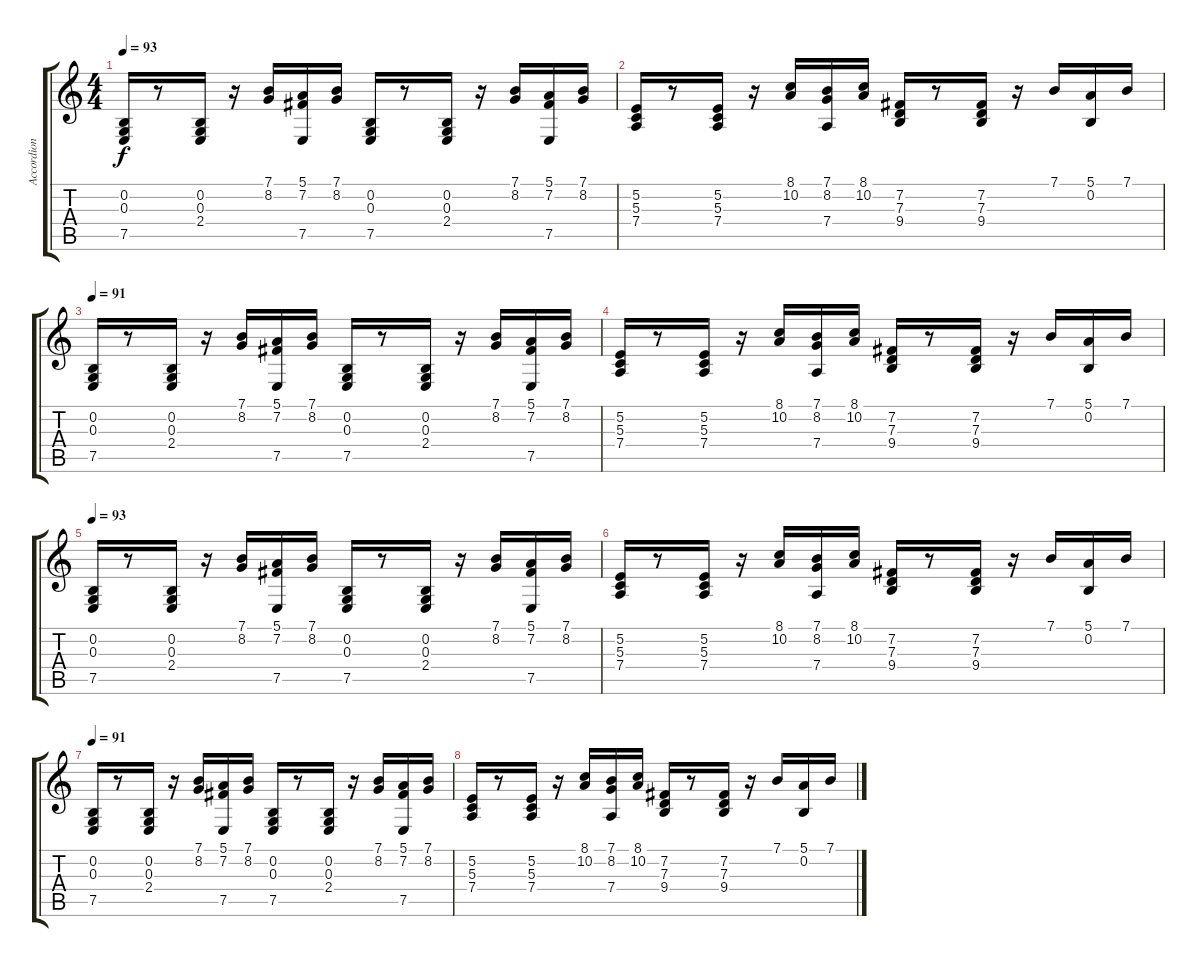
\track ("Accordion 2" "Accordion ") {instrument accordion}
\staff {score tabs}
\tuning (E4 B3 G3 D3 A2 E2) {hide}
\ts (4 4)
\tempo 93
\clef g2
\ks c
(0.2 0.3 7.5).16{dy f} r.8 (0.2 0.3 2.4).16 r.16 (7.1 8.2).16 (5.1 7.2 7.5).16 (7.1 8.2).16 (0.2 0.3 7.5).16 r.8 (0.2 0.3 2.4).16 r.16 (7.1 8.2).16 (5.1 7.2 7.5).16 (7.1 8.2).16 |
(5.2 5.3 7.4).16 r.8 (5.2 5.3 7.4).16 r.16 (8.1 10.2).16 (7.1 8.2 7.4).16 (8.1 10.2).16 (7.2 7.3 9.4).16 r.8 (7.2 7.3 9.4).16 r.16 7.1.16 (5.1 0.2).16 7.1.16 |
\tempo 91
(0.2 0.3 7.5).16 r.8 (0.2 0.3 2.4).16 r.16 (7.1 8.2).16 (5.1 7.2 7.5).16 (7.1 8.2).16 (0.2 0.3 7.5).16 r.8 (0.2 0.3 2.4).16 r.16 (7.1 8.2).16 (5.1 7.2 7.5).16 (7.1 8.2).16 |
(5.2 5.3 7.4).16 r.8 (5.2 5.3 7.4).16 r.16 (8.1 10.2).16 (7.1 8.2 7.4).16 (8.1 10.2).16 (7.2 7.3 9.4).16 r.8 (7.2 7.3 9.4).16 r.16 7.1.16 (5.1 0.2).16 7.1.16 |
\tempo 93
(0.2 0.3 7.5).16 r.8 (0.2 0.3 2.4).16 r.16 (7.1 8.2).16 (5.1 7.2 7.5).16 (7.1 8.2).16 (0.2 0.3 7.5).16 r.8 (0.2 0.3 2.4).16 r.16 (7.1 8.2).16 (5.1 7.2 7.5).16 (7.1 8.2).16 |
(5.2 5.3 7.4).16 r.8 (5.2 5.3 7.4).16 r.16 (8.1 10.2).16 (7.1 8.2 7.4).16 (8.1 10.2).16 (7.2 7.3 9.4).16 r.8 (7.2 7.3 9.4).16 r.16 7.1.16 (5.1 0.2).16 7.1.16 |
\tempo 91
(0.2 0.3 7.5).16 r.8 (0.2 0.3 2.4).16 r.16 (7.1 8.2).16 (5.1 7.2 7.5).16 (7.1 8.2).16 (0.2 0.3 7.5).16 r.8 (0.2 0.3 2.4).16 r.16 (7.1 8.2).16 (5.1 7.2 7.5).16 (7.1 8.2).16 |
(5.2 5.3 7.4).16 r.8 (5.2 5.3 7.4).16 r.16 (8.1 10.2).16 (7.1 8.2 7.4).16 (8.1 10.2).16 (7.2 7.3 9.4).16 r.8 (7.2 7.3 9.4).16 r.16 7.1.16 (5.1 0.2).16 7.1.16
